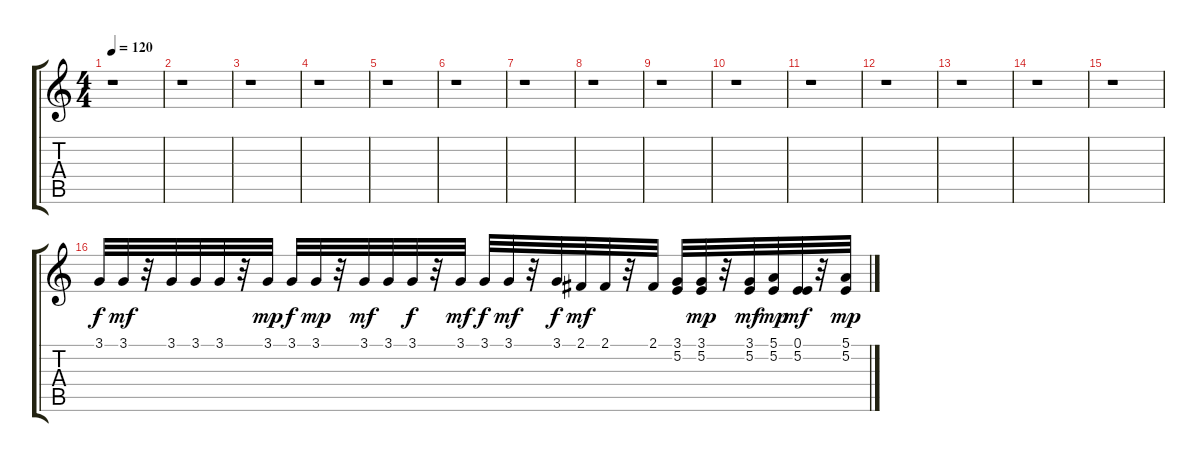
\track "" {instrument churchorgan}
\staff {score tabs}
\tuning (E4 B3 G3 D3 A2 E2) {hide}
\ts (4 4)
\tempo 120
\clef g2
\ks c
r.1{dy f} |
r.1 |
r.1 |
r.1 |
r.1 |
r.1 |
r.1 |
r.1 |
r.1 |
r.1 |
r.1 |
r.1 |
r.1 |
r.1 |
r.1 |
3.1.32{balance 10} 3.1.32{dy mf} r.32 3.1.32 3.1.32 3.1.32 r.32 3.1.32{dy mp} 3.1.32{dy f} 3.1.32{dy mp} r.32 3.1.32{dy mf} 3.1.32 3.1.32{dy f} r.32 3.1.32{dy mf} 3.1.32{dy f} 3.1.32{dy mf} r.32 3.1.32{dy f} 2.1.32{dy mf} 2.1.32 r.32 2.1.32 (3.1 5.2).32 (3.1 5.2).32{dy mp} r.32 (3.1 5.2).32{dy mf} (5.1 5.2).32{dy mp} (0.1 5.2).32{dy mf} r.32 (5.1 5.2).32{dy mp}
